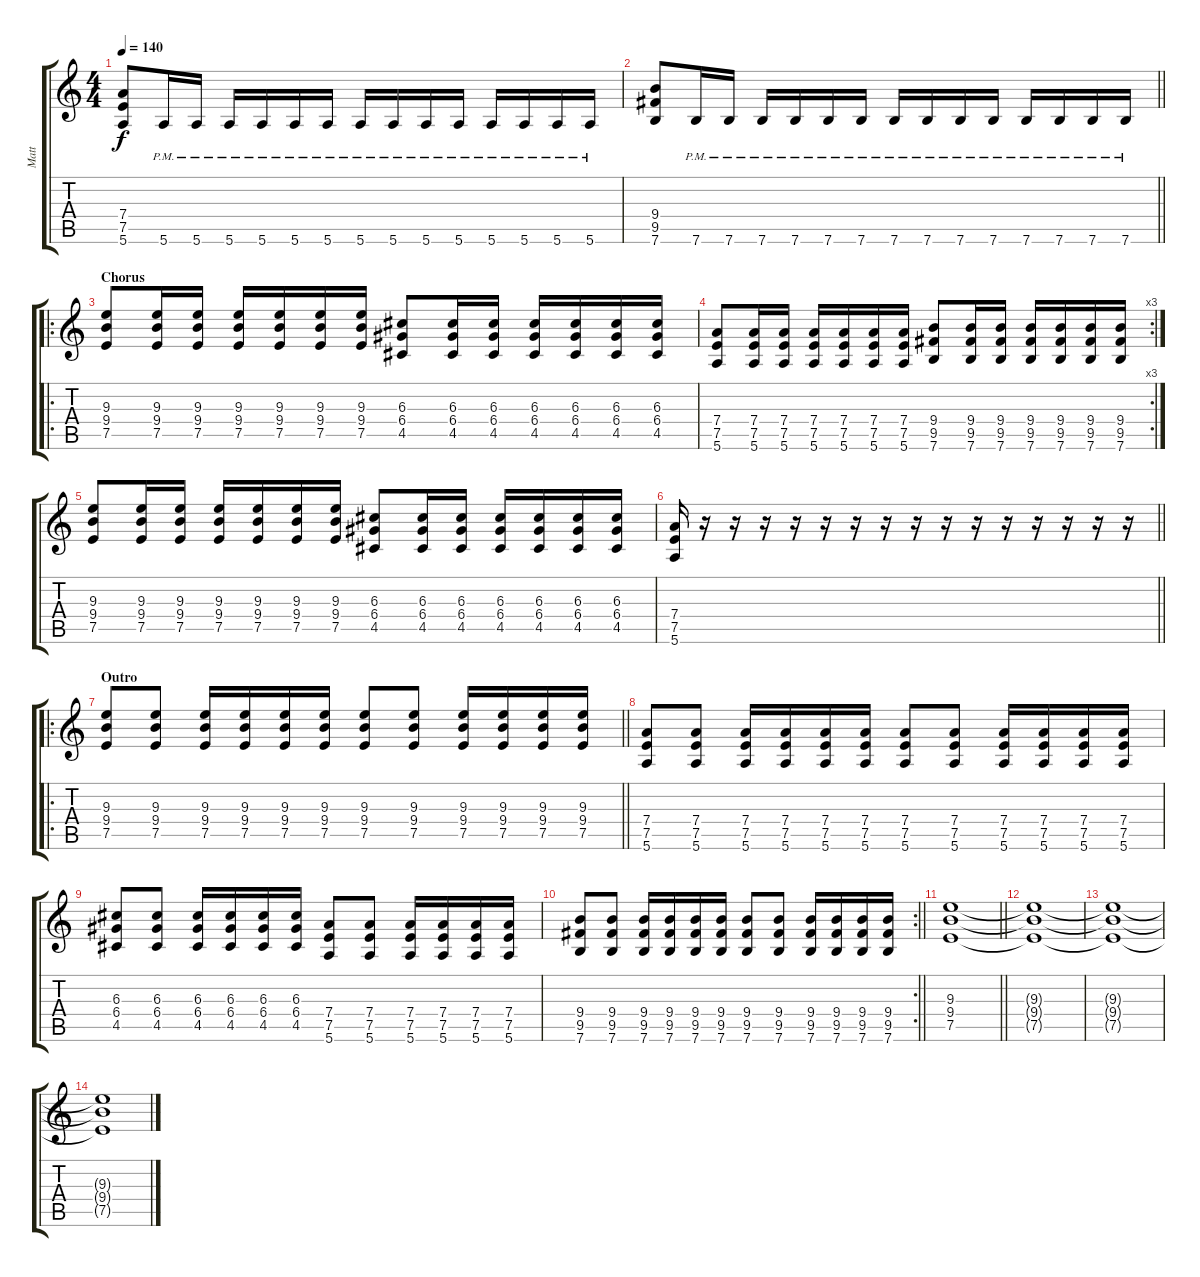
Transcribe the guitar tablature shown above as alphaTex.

\track ("Matt" "Matt") {instrument electricguitarclean}
\staff {score tabs}
\tuning (E4 B3 G3 D3 A2 E2) {hide}
\ts (4 4)
\tempo 140
\clef g2
\ks c
(7.4 7.5 5.6).8{dy f} 5.6{pm}.16 5.6{pm}.16 5.6{pm}.16 5.6{pm}.16 5.6{pm}.16 5.6{pm}.16 5.6{pm}.16 5.6{pm}.16 5.6{pm}.16 5.6{pm}.16 5.6{pm}.16 5.6{pm}.16 5.6{pm}.16 5.6{pm}.16 |
\barLineRight lightlight
(9.4 9.5 7.6).8 7.6{pm}.16 7.6{pm}.16 7.6{pm}.16 7.6{pm}.16 7.6{pm}.16 7.6{pm}.16 7.6{pm}.16 7.6{pm}.16 7.6{pm}.16 7.6{pm}.16 7.6{pm}.16 7.6{pm}.16 7.6{pm}.16 7.6{pm}.16 |
\ro
\section ("" "Chorus")
(9.3 9.4 7.5).8 (9.3 9.4 7.5).16 (9.3 9.4 7.5).16 (9.3 9.4 7.5).16 (9.3 9.4 7.5).16 (9.3 9.4 7.5).16 (9.3 9.4 7.5).16 (6.3 6.4 4.5).8 (6.3 6.4 4.5).16 (6.3 6.4 4.5).16 (6.3 6.4 4.5).16 (6.3 6.4 4.5).16 (6.3 6.4 4.5).16 (6.3 6.4 4.5).16 |
\rc 3
(7.4 7.5 5.6).8 (7.4 7.5 5.6).16 (7.4 7.5 5.6).16 (7.4 7.5 5.6).16 (7.4 7.5 5.6).16 (7.4 7.5 5.6).16 (7.4 7.5 5.6).16 (9.4 9.5 7.6).8 (9.4 9.5 7.6).16 (9.4 9.5 7.6).16 (9.4 9.5 7.6).16 (9.4 9.5 7.6).16 (9.4 9.5 7.6).16 (9.4 9.5 7.6).16 |
(9.3 9.4 7.5).8 (9.3 9.4 7.5).16 (9.3 9.4 7.5).16 (9.3 9.4 7.5).16 (9.3 9.4 7.5).16 (9.3 9.4 7.5).16 (9.3 9.4 7.5).16 (6.3 6.4 4.5).8 (6.3 6.4 4.5).16 (6.3 6.4 4.5).16 (6.3 6.4 4.5).16 (6.3 6.4 4.5).16 (6.3 6.4 4.5).16 (6.3 6.4 4.5).16 |
\barLineRight lightlight
(7.4 7.5 5.6).16 r.16 r.16 r.16 r.16 r.16 r.16 r.16 r.16 r.16 r.16 r.16 r.16 r.16 r.16 r.16 |
\ro
\section ("" "Outro ")
\barLineRight lightlight
(9.3 9.4 7.5).8{instrument distortionguitar} (9.3 9.4 7.5).8 (9.3 9.4 7.5).16 (9.3 9.4 7.5).16 (9.3 9.4 7.5).16 (9.3 9.4 7.5).16 (9.3 9.4 7.5).8 (9.3 9.4 7.5).8 (9.3 9.4 7.5).16 (9.3 9.4 7.5).16 (9.3 9.4 7.5).16 (9.3 9.4 7.5).16 |
(7.4 7.5 5.6).8 (7.4 7.5 5.6).8 (7.4 7.5 5.6).16 (7.4 7.5 5.6).16 (7.4 7.5 5.6).16 (7.4 7.5 5.6).16 (7.4 7.5 5.6).8 (7.4 7.5 5.6).8 (7.4 7.5 5.6).16 (7.4 7.5 5.6).16 (7.4 7.5 5.6).16 (7.4 7.5 5.6).16 |
(6.3 6.4 4.5).8 (6.3 6.4 4.5).8 (6.3 6.4 4.5).16 (6.3 6.4 4.5).16 (6.3 6.4 4.5).16 (6.3 6.4 4.5).16 (7.4 7.5 5.6).8 (7.4 7.5 5.6).8 (7.4 7.5 5.6).16 (7.4 7.5 5.6).16 (7.4 7.5 5.6).16 (7.4 7.5 5.6).16 |
\rc 2
\barLineRight lightlight
(9.4 9.5 7.6).8 (9.4 9.5 7.6).8 (9.4 9.5 7.6).16 (9.4 9.5 7.6).16 (9.4 9.5 7.6).16 (9.4 9.5 7.6).16 (9.4 9.5 7.6).8 (9.4 9.5 7.6).8 (9.4 9.5 7.6).16 (9.4 9.5 7.6).16 (9.4 9.5 7.6).16 (9.4 9.5 7.6).16 |
\barLineRight lightlight
(9.3 9.4 7.5).1 |
(9.3{t} 9.4{t} 7.5{t}).1 |
(9.3{t} 9.4{t} 7.5{t}).1 |
(9.3{t} 9.4{t} 7.5{t}).1
